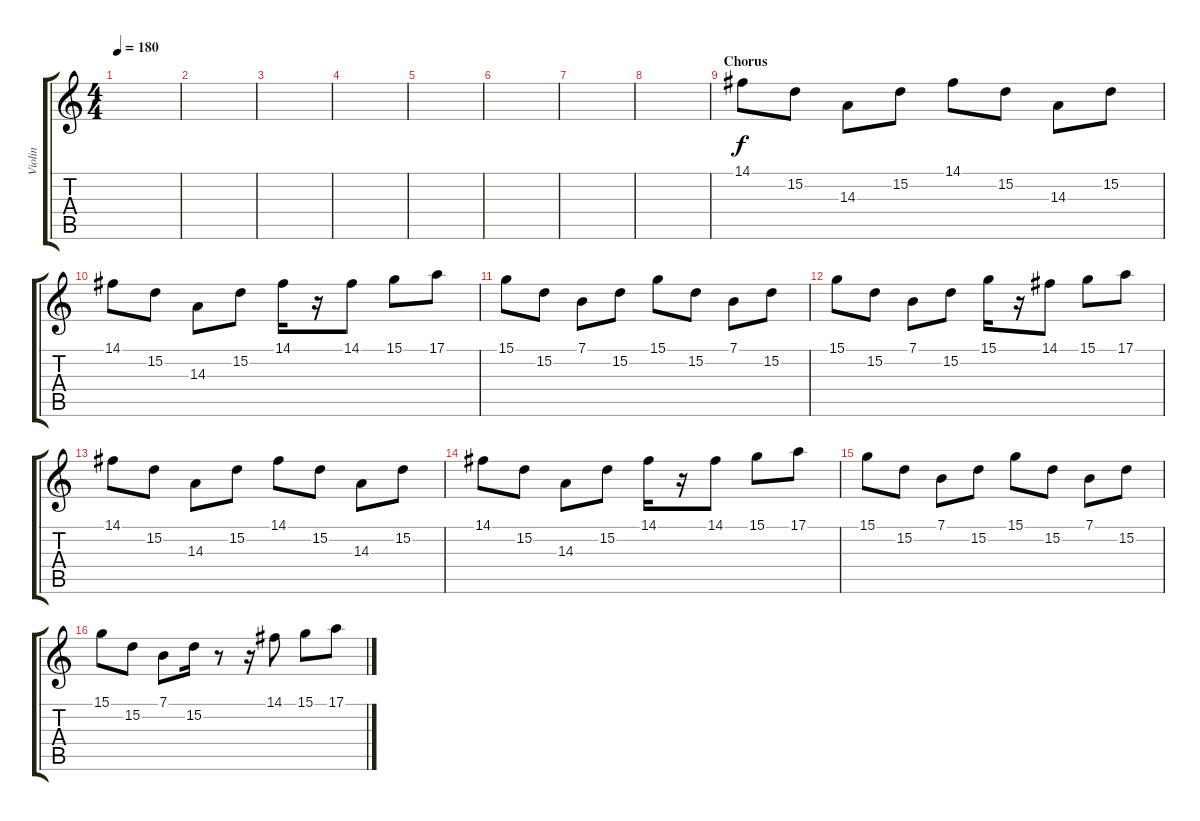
\track ("Violin" "Violin") {instrument violin}
\staff {score tabs}
\tuning (E4 B3 G3 D3 A2 E2) {hide}
\ts (4 4)
\tempo 180
\clef g2
\ks c
|
|
|
|
|
|
|
|
\section ("" "Chorus")
14.1.8 15.2.8 14.3.8 15.2.8 14.1.8 15.2.8 14.3.8 15.2.8 |
14.1.8 15.2.8 14.3.8 15.2.8 14.1.16 r.16 14.1.8 15.1.8 17.1.8 |
15.1.8 15.2.8 7.1.8 15.2.8 15.1.8 15.2.8 7.1.8 15.2.8 |
15.1.8 15.2.8 7.1.8 15.2.8 15.1.16 r.16 14.1.8 15.1.8 17.1.8 |
14.1.8 15.2.8 14.3.8 15.2.8 14.1.8 15.2.8 14.3.8 15.2.8 |
14.1.8 15.2.8 14.3.8 15.2.8 14.1.16 r.16 14.1.8 15.1.8 17.1.8 |
15.1.8 15.2.8 7.1.8 15.2.8 15.1.8 15.2.8 7.1.8 15.2.8 |
15.1.8 15.2.8 7.1.8 15.2.16 r.8 r.16 14.1.8 15.1.8 17.1.8
